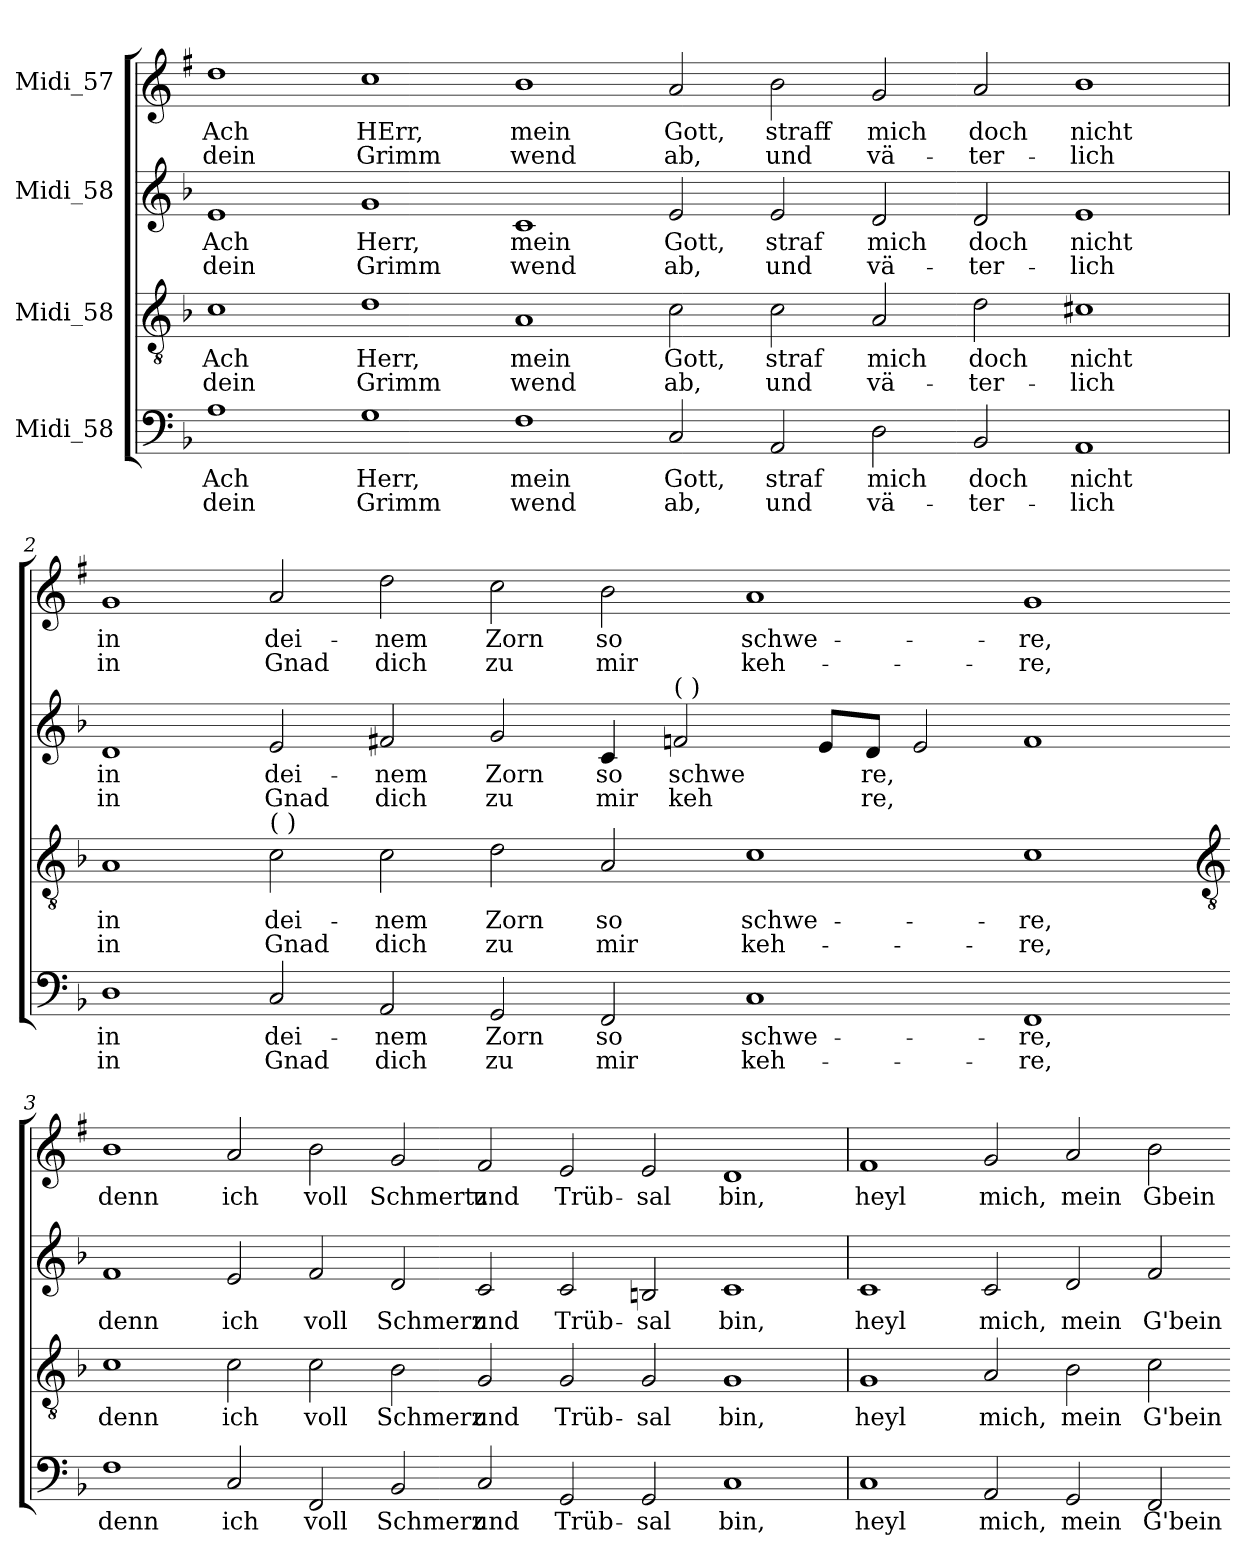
**kern	**text	**text	**kern	**text	**text	**kern	**text	**text	**kern	**text	**text
*part4	*part4	*part4	*part3	*part3	*part3	*part2	*part2	*part2	*part1	*part1	*part1
*staff4	*staff4	*staff4	*staff3	*staff3	*staff3	*staff2	*staff2	*staff2	*staff1	*staff1	*staff1
*I"Midi_58	*	*	*I"Midi_58	*	*	*I"Midi_58	*	*	*I"Midi_57	*	*
*clefF4	*	*	*clefGv2	*	*	*clefG2	*	*	*clefG2	*	*
*	*	*	*	*	*	*	*	*	*ITrd1c2	*	*
*k[b-]	*	*	*k[b-]	*	*	*k[b-]	*	*	*k[b-]	*	*
*F:	*	*	*F:	*	*	*F:	*	*	*F:	*	*
=1	=1	=1	=1	=1	=1	=1	=1	=1	=1	=1	=1
!	!LO:LY:b	!LO:LY:b	!	!LO:LY:b	!LO:LY:b	!	!LO:LY:b	!LO:LY:b	!	!LO:LY:b	!LO:LY:b
1A	Ach	dein	1c	Ach	dein	1e	Ach	dein	1cc	Ach	dein
!	!LO:LY:b	!LO:LY:b	!	!LO:LY:b	!LO:LY:b	!	!LO:LY:b	!LO:LY:b	!	!LO:LY:b	!LO:LY:b
1G	Herr,	Grimm	1d	Herr,	Grimm	1g	Herr,	Grimm	1b-	HErr,	Grimm
!	!LO:LY:b	!LO:LY:b	!	!LO:LY:b	!LO:LY:b	!	!LO:LY:b	!LO:LY:b	!	!LO:LY:b	!LO:LY:b
1F	mein	wend	1A	mein	wend	1c	mein	wend	1a	mein	wend
!	!LO:LY:b	!LO:LY:b	!	!LO:LY:b	!LO:LY:b	!	!LO:LY:b	!LO:LY:b	!	!LO:LY:b	!LO:LY:b
2C	Gott,	ab,	2c	Gott,	ab,	2e	Gott,	ab,	2g	Gott,	ab,
!	!LO:LY:b	!LO:LY:b	!	!LO:LY:b	!LO:LY:b	!	!LO:LY:b	!LO:LY:b	!	!LO:LY:b	!LO:LY:b
2AA	straf	und	2c	straf	und	2e	straf	und	2a	straff	und
!	!LO:LY:b	!LO:LY:b	!	!LO:LY:b	!LO:LY:b	!	!LO:LY:b	!LO:LY:b	!	!LO:LY:b	!LO:LY:b
2D	mich	vä-	2A	mich	vä-	2d	mich	vä-	2f	mich	vä-
!	!LO:LY:b	!LO:LY:b	!	!LO:LY:b	!LO:LY:b	!	!LO:LY:b	!LO:LY:b	!	!LO:LY:b	!LO:LY:b
2BB-	-doch	ter-	2d	-doch	ter-	2d	-doch	ter-	2g	-doch	ter-
!	!LO:LY:b	!LO:LY:b	!	!LO:LY:b	!LO:LY:b	!	!LO:LY:b	!LO:LY:b	!	!LO:LY:b	!LO:LY:b
1AA	-nicht	lich	1c#X	-nicht	lich	1e	-nicht	lich	1a	-nicht	lich
=2	=2	=2	=2	=2	=2	=2	=2	=2	=2	=2	=2
!	!LO:LY:b	!LO:LY:b	!	!LO:LY:b	!LO:LY:b	!	!LO:LY:b	!LO:LY:b	!	!LO:LY:b	!LO:LY:b
1D	in	in	1A	in	in	1d	in	in	1f	in	in
!	!	!	!LO:TX:a:t=(  )	!	!	!	!	!	!	!	!
!	!LO:LY:b	!LO:LY:b	!	!LO:LY:b	!LO:LY:b	!	!LO:LY:b	!LO:LY:b	!	!LO:LY:b	!LO:LY:b
2C	dei-	-Gnad	2c	dei-	-Gnad	2e	dei-	-Gnad	2g	dei-	-Gnad
!	!LO:LY:b	!LO:LY:b	!	!LO:LY:b	!LO:LY:b	!	!LO:LY:b	!LO:LY:b	!	!LO:LY:b	!LO:LY:b
2AA	nem	dich	2c	nem	dich	2f#X	nem	dich	2cc	nem	dich
!	!LO:LY:b	!LO:LY:b	!	!LO:LY:b	!LO:LY:b	!	!LO:LY:b	!LO:LY:b	!	!LO:LY:b	!LO:LY:b
2GG	Zorn	zu	2d	Zorn	zu	2g	Zorn	zu	2b-	Zorn	zu
!	!LO:LY:b	!LO:LY:b	!	!LO:LY:b	!LO:LY:b	!	!LO:LY:b	!LO:LY:b	!	!LO:LY:b	!LO:LY:b
2FF	so	mir	2A	so	mir	4c	so	mir	2a	so	mir
!	!	!	!	!	!	!LO:TX:a:t=(  )	!	!	!	!	!
!	!	!	!	!	!	!	!LO:LY:b	!LO:LY:b	!	!	!
.	.	.	.	.	.	2f	schwe	keh	.	.	.
!	!LO:LY:b	!LO:LY:b	!	!LO:LY:b	!LO:LY:b	!	!	!	!	!LO:LY:b	!LO:LY:b
1C	schwe-	-keh-	1c	schwe-	-keh-	.	.	.	1g	schwe-	-keh-
.	.	.	.	.	.	8eL	.	.	.	.	.
!	!	!	!	!	!	!	!LO:LY:b	!LO:LY:b	!	!	!
.	.	.	.	.	.	8dJ	re,	re,	.	.	.
.	.	.	.	.	.	2e	.	.	.	.	.
!	!LO:LY:b	!LO:LY:b	!	!LO:LY:b	!LO:LY:b	!	!	!	!	!LO:LY:b	!LO:LY:b
1FF	-re,	re,	1c	-re,	re,	1f	.	.	1f	-re,	re,
!!LO:LB:g=z
=3-	=3-	=3-	=3-	=3-	=3-	=3-	=3-	=3-	=3-	=3-	=3-
*	*	*	*clefGv2	*	*	*	*	*	*	*	*
!	!LO:LY:b	!	!	!LO:LY:b	!	!	!LO:LY:b	!	!	!LO:LY:b	!
1F	denn	.	1c	denn	.	1f	denn	.	1a	denn	.
!	!LO:LY:b	!	!	!LO:LY:b	!	!	!LO:LY:b	!	!	!LO:LY:b	!
2C	ich	.	2c	ich	.	2e	ich	.	2g	ich	.
!	!LO:LY:b	!	!	!LO:LY:b	!	!	!LO:LY:b	!	!	!LO:LY:b	!
2FF	voll	.	2c	voll	.	2f	voll	.	2a	voll	.
!	!LO:LY:b	!	!	!LO:LY:b	!	!	!LO:LY:b	!	!	!LO:LY:b	!
2BB-	Schmerz	.	2B-	Schmerz	.	2d	Schmerz	.	2f	Schmertz	.
!	!LO:LY:b	!	!	!LO:LY:b	!	!	!LO:LY:b	!	!	!LO:LY:b	!
2C	und	.	2G	und	.	2c	und	.	2e	und	.
!	!LO:LY:b	!	!	!LO:LY:b	!	!	!LO:LY:b	!	!	!LO:LY:b	!
2GG	Trüb-	.	2G	Trüb-	.	2c	Trüb-	.	2d	Trüb-	.
!	!LO:LY:b	!	!	!LO:LY:b	!	!	!LO:LY:b	!	!	!LO:LY:b	!
2GG	-sal	.	2G	-sal	.	2Bn	-sal	.	2d	-sal	.
!	!LO:LY:b	!	!	!LO:LY:b	!	!	!LO:LY:b	!	!	!LO:LY:b	!
1C	bin,	.	1G	bin,	.	1c	bin,	.	1c	bin,	.
=4	=4	=4	=4	=4	=4	=4	=4	=4	=4	=4	=4
!	!LO:LY:b	!	!	!LO:LY:b	!	!	!LO:LY:b	!	!	!LO:LY:b	!
1C	heyl	.	1G	heyl	.	1c	heyl	.	1e	heyl	.
!	!LO:LY:b	!	!	!LO:LY:b	!	!	!LO:LY:b	!	!	!LO:LY:b	!
2AA	mich,	.	2A	mich,	.	2c	mich,	.	2f	mich,	.
!	!LO:LY:b	!	!	!LO:LY:b	!	!	!LO:LY:b	!	!	!LO:LY:b	!
2GG	mein	.	2B-	mein	.	2d	mein	.	2g	mein	.
!	!LO:LY:b	!	!	!LO:LY:b	!	!	!LO:LY:b	!	!	!LO:LY:b	!
2FF	G'bein	.	2c	G'bein	.	2f	G'bein	.	2a	Gbein	.
=-	=-	=-	=-	=-	=-	=-	=-	=-	=-	=-	=-
*-	*-	*-	*-	*-	*-	*-	*-	*-	*-	*-	*-
